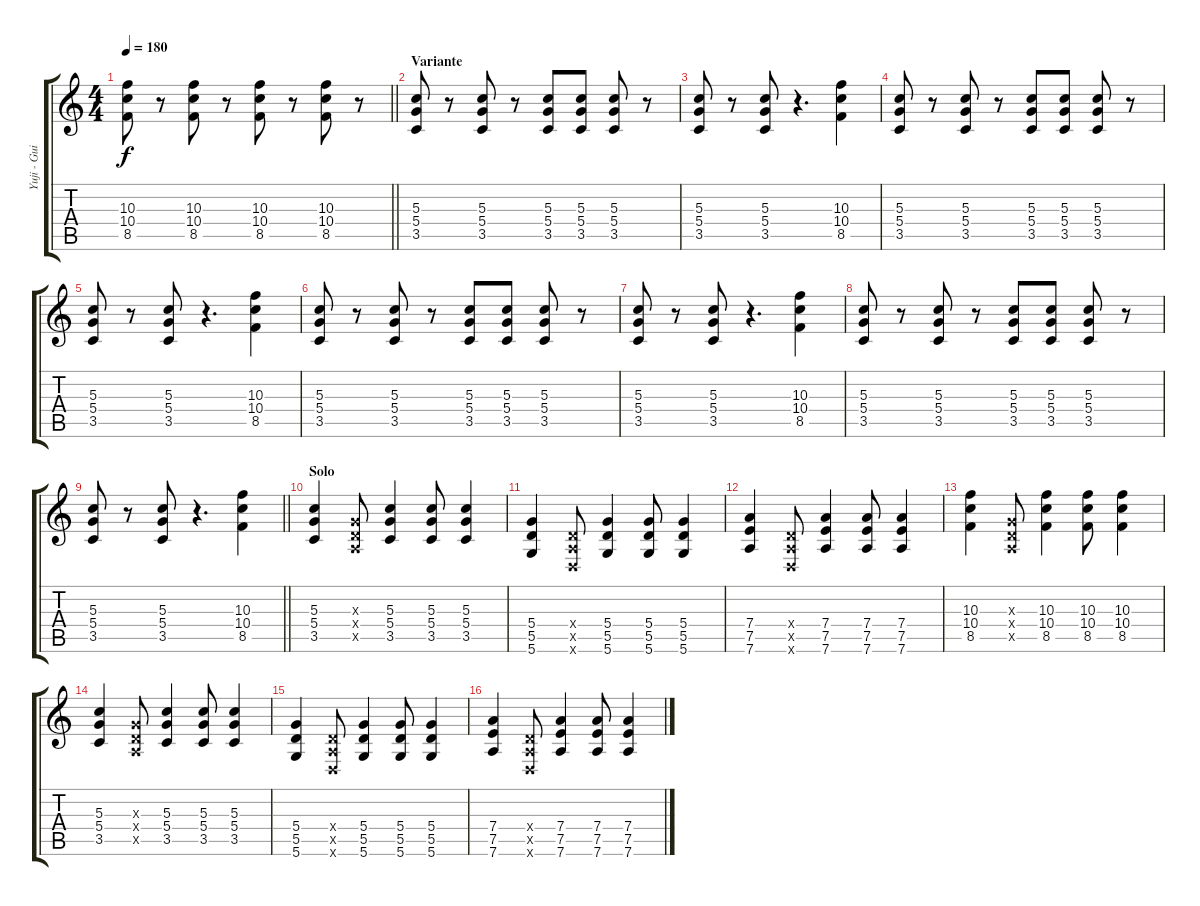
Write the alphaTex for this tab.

\track ("Yuji - Guitare 2" "Yuji - Gui") {instrument overdrivenguitar}
\staff {score tabs}
\tuning (E4 B3 G3 D3 A2 D2) {hide}
\ts (4 4)
\tempo 180
\clef g2
\barLineRight lightlight
\ks c
(10.3 10.4 8.5).8{dy f} r.8 (10.3 10.4 8.5).8 r.8 (10.3 10.4 8.5).8 r.8 (10.3 10.4 8.5).8 r.8 |
\section ("" "Variante")
(5.3 5.4 3.5).8 r.8 (5.3 5.4 3.5).8 r.8 (5.3 5.4 3.5).8 (5.3 5.4 3.5).8 (5.3 5.4 3.5).8 r.8 |
(5.3 5.4 3.5).8 r.8 (5.3 5.4 3.5).8 r.4{d} (10.3 10.4 8.5).4 |
(5.3 5.4 3.5).8 r.8 (5.3 5.4 3.5).8 r.8 (5.3 5.4 3.5).8 (5.3 5.4 3.5).8 (5.3 5.4 3.5).8 r.8 |
(5.3 5.4 3.5).8 r.8 (5.3 5.4 3.5).8 r.4{d} (10.3 10.4 8.5).4 |
(5.3 5.4 3.5).8 r.8 (5.3 5.4 3.5).8 r.8 (5.3 5.4 3.5).8 (5.3 5.4 3.5).8 (5.3 5.4 3.5).8 r.8 |
(5.3 5.4 3.5).8 r.8 (5.3 5.4 3.5).8 r.4{d} (10.3 10.4 8.5).4 |
(5.3 5.4 3.5).8 r.8 (5.3 5.4 3.5).8 r.8 (5.3 5.4 3.5).8 (5.3 5.4 3.5).8 (5.3 5.4 3.5).8 r.8 |
\barLineRight lightlight
(5.3 5.4 3.5).8 r.8 (5.3 5.4 3.5).8 r.4{d} (10.3 10.4 8.5).4 |
\section ("" "Solo")
(5.3 5.4 3.5).4 (0.3{x} 0.4{x} 0.5{x}).8 (5.3 5.4 3.5).4 (5.3 5.4 3.5).8 (5.3 5.4 3.5).4 |
(5.4 5.5 5.6).4 (0.4{x} 0.5{x} 0.6{x}).8 (5.4 5.5 5.6).4 (5.4 5.5 5.6).8 (5.4 5.5 5.6).4 |
(7.4 7.5 7.6).4 (0.4{x} 0.5{x} 0.6{x}).8 (7.4 7.5 7.6).4 (7.4 7.5 7.6).8 (7.4 7.5 7.6).4 |
(10.3 10.4 8.5).4 (0.3{x} 0.4{x} 0.5{x}).8 (10.3 10.4 8.5).4 (10.3 10.4 8.5).8 (10.3 10.4 8.5).4 |
(5.3 5.4 3.5).4 (0.3{x} 0.4{x} 0.5{x}).8 (5.3 5.4 3.5).4 (5.3 5.4 3.5).8 (5.3 5.4 3.5).4 |
(5.4 5.5 5.6).4 (0.4{x} 0.5{x} 0.6{x}).8 (5.4 5.5 5.6).4 (5.4 5.5 5.6).8 (5.4 5.5 5.6).4 |
(7.4 7.5 7.6).4 (0.4{x} 0.5{x} 0.6{x}).8 (7.4 7.5 7.6).4 (7.4 7.5 7.6).8 (7.4 7.5 7.6).4
